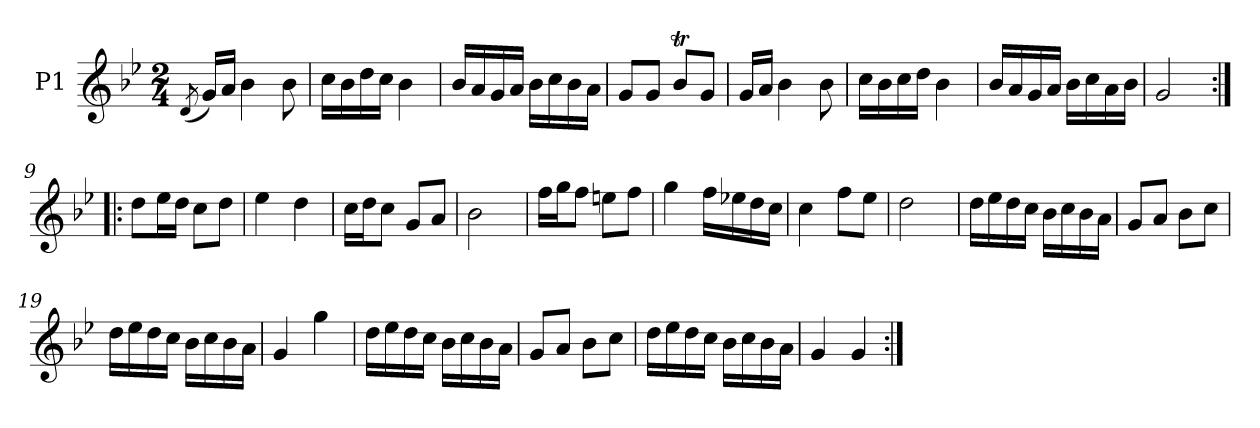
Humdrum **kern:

**kern
*part1
*staff1
*I"P1
*clefG2
*k[b-e-]
*g:
*M2/4
=1
(8qd/
16gLL)
16aJJ
4b-
8b-
=2
16ccLL
16b-
16dd
16ccJJ
4b-
=3
16b-LL
16a
16g
16aJJ
16b-LL
16cc
16b-
16aJJ
=4
8gL
8gJ
8b-TL
8gJ
=5
16gLL
16aJJ
4b-
8b-
=6
16ccLL
16b-
16cc
16ddJJ
4b-
=7
16b-LL
16a
16g
16aJJ
16b-LL
16cc
16a
16b-JJ
=8
2g
=9:|!|:
8ddL
16ee-L
16ddJJ
8ccL
8ddJ
=10
4ee-
4dd
=11
16ccLL
16ddJ
8ccJ
8gL
8aJ
=12
2b-
=13
16ffLL
16ggJ
8ffJ
8eenL
8ffJ
=14
4gg
16ffLL
16ee-X
16dd
16ccJJ
=15
4cc
8ffL
8ee-J
=16
2dd
=17
16ddLL
16ee-
16dd
16ccJJ
16b-LL
16cc
16b-
16aJJ
=18
8gL
8aJ
8b-L
8ccJ
=19
16ddLL
16ee-
16dd
16ccJJ
16b-LL
16cc
16b-
16aJJ
=20
4g
4gg
=21
16ddLL
16ee-
16dd
16ccJJ
16b-LL
16cc
16b-
16aJJ
=22
8gL
8aJ
8b-L
8ccJ
=23
16ddLL
16ee-
16dd
16ccJJ
16b-LL
16cc
16b-
16aJJ
=24
4g
4g
=:|!
*-
